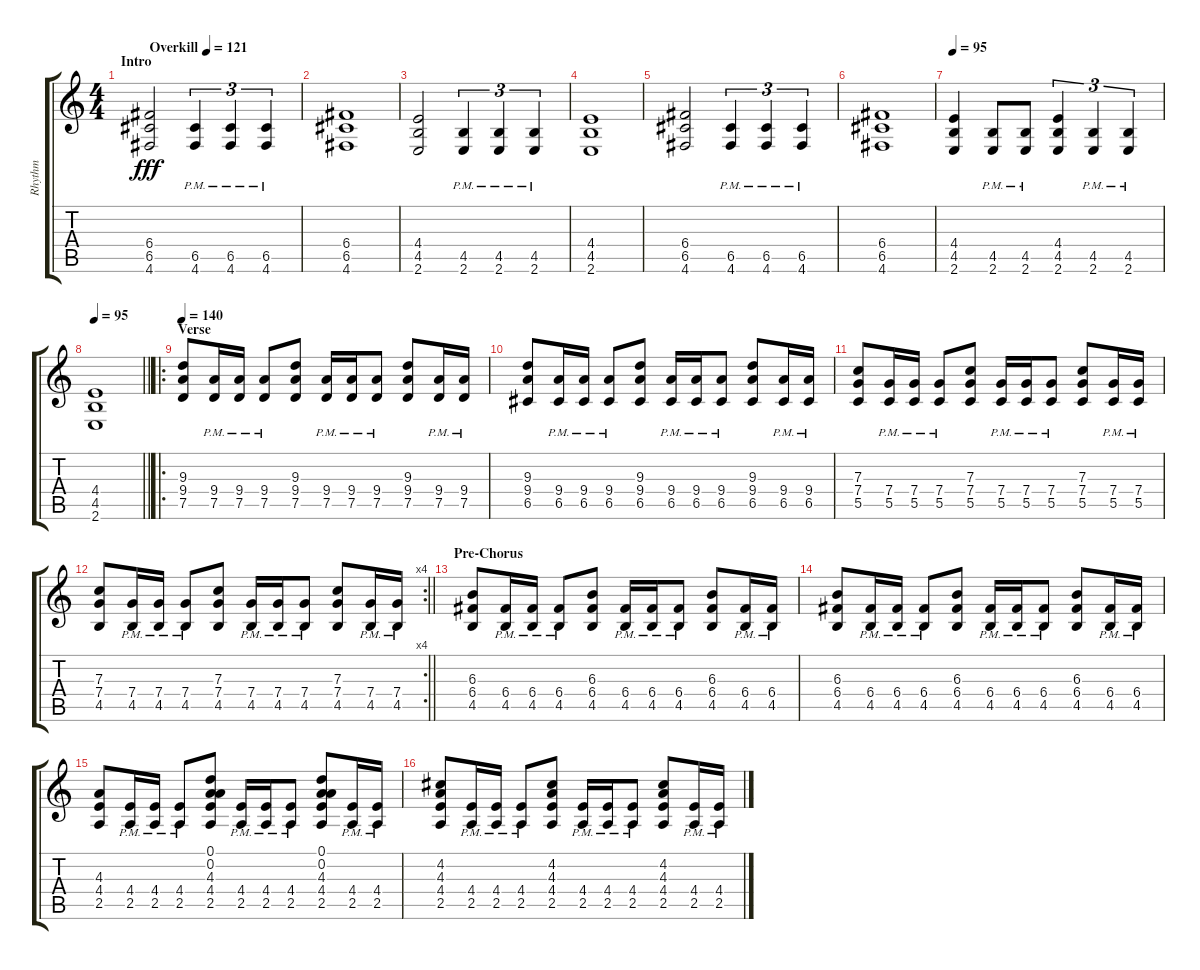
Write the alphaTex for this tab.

\track ("Rhythm" "Rhythm") {instrument overdrivenguitar}
\staff {score tabs}
\tuning (D4 A3 F3 C3 G2 D2) {hide}
\ts (4 4)
\section ("" "Intro")
\tempo (121 "Overkill")
\clef g2
\ks c
(6.4 6.5 4.6).2{dy fff instrument overdrivenguitar} (6.5{pm} 4.6{pm}).4{tu (3 2)} (6.5{pm} 4.6{pm}).4{tu (3 2)} (6.5{pm} 4.6{pm}).4{tu (3 2)} |
(6.4 6.5 4.6).1 |
(4.4 4.5 2.6).2 (4.5{pm} 2.6{pm}).4{tu (3 2)} (4.5{pm} 2.6{pm}).4{tu (3 2)} (4.5{pm} 2.6{pm}).4{tu (3 2)} |
(4.4 4.5 2.6).1 |
(6.4 6.5 4.6).2 (6.5{pm} 4.6{pm}).4{tu (3 2)} (6.5{pm} 4.6{pm}).4{tu (3 2)} (6.5{pm} 4.6{pm}).4{tu (3 2)} |
(6.4 6.5 4.6).1 |
\tempo 95
(4.4 4.5 2.6).4 (4.5{pm} 2.6{pm}).8 (4.5{pm} 2.6{pm}).8 (4.4 4.5 2.6).4{tu (3 2)} (4.5{pm} 2.6{pm}).4{tu (3 2)} (4.5{pm} 2.6{pm}).4{tu (3 2)} |
\tempo 95
\barLineRight lightlight
(4.4 4.5 2.6).1 |
\ro
\section ("" "Verse")
\tempo 140
(9.3 9.4 7.5).8 (9.4{pm} 7.5{pm}).16 (9.4{pm} 7.5{pm}).16 (9.4{pm} 7.5{pm}).8 (9.3 9.4 7.5).8 (9.4{pm} 7.5{pm}).16 (9.4{pm} 7.5{pm}).16 (9.4{pm} 7.5{pm}).8 (9.3 9.4 7.5).8 (9.4{pm} 7.5{pm}).16 (9.4{pm} 7.5{pm}).16 |
(9.3 9.4 6.5).8 (9.4{pm} 6.5{pm}).16 (9.4{pm} 6.5{pm}).16 (9.4{pm} 6.5{pm}).8 (9.3 9.4 6.5).8 (9.4{pm} 6.5{pm}).16 (9.4{pm} 6.5{pm}).16 (9.4{pm} 6.5{pm}).8 (9.3 9.4 6.5).8 (9.4{pm} 6.5{pm}).16 (9.4{pm} 6.5{pm}).16 |
(7.3 7.4 5.5).8 (7.4{pm} 5.5{pm}).16 (7.4{pm} 5.5{pm}).16 (7.4{pm} 5.5{pm}).8 (7.3 7.4 5.5).8 (7.4{pm} 5.5{pm}).16 (7.4{pm} 5.5{pm}).16 (7.4{pm} 5.5{pm}).8 (7.3 7.4 5.5).8 (7.4{pm} 5.5{pm}).16 (7.4{pm} 5.5{pm}).16 |
\rc 4
\barLineRight lightlight
(7.3 7.4 4.5).8 (7.4{pm} 4.5{pm}).16 (7.4{pm} 4.5{pm}).16 (7.4{pm} 4.5{pm}).8 (7.3 7.4 4.5).8 (7.4{pm} 4.5{pm}).16 (7.4{pm} 4.5{pm}).16 (7.4{pm} 4.5{pm}).8 (7.3 7.4 4.5).8 (7.4{pm} 4.5{pm}).16 (7.4{pm} 4.5{pm}).16 |
\section ("" "Pre-Chorus")
(6.3 6.4 4.5).8 (6.4{pm} 4.5{pm}).16 (6.4{pm} 4.5{pm}).16 (6.4{pm} 4.5{pm}).8 (6.3 6.4 4.5).8 (6.4{pm} 4.5{pm}).16 (6.4{pm} 4.5{pm}).16 (6.4{pm} 4.5{pm}).8 (6.3 6.4 4.5).8 (6.4{pm} 4.5{pm}).16 (6.4{pm} 4.5{pm}).16 |
(6.3 6.4 4.5).8 (6.4{pm} 4.5{pm}).16 (6.4{pm} 4.5{pm}).16 (6.4{pm} 4.5{pm}).8 (6.3 6.4 4.5).8 (6.4{pm} 4.5{pm}).16 (6.4{pm} 4.5{pm}).16 (6.4{pm} 4.5{pm}).8 (6.3 6.4 4.5).8 (6.4{pm} 4.5{pm}).16 (6.4{pm} 4.5{pm}).16 |
(4.3 4.4 2.5).8 (4.4{pm} 2.5{pm}).16 (4.4{pm} 2.5{pm}).16 (4.4{pm} 2.5{pm}).8 (0.1 0.2 4.3 4.4 2.5).8 (4.4{pm} 2.5{pm}).16 (4.4{pm} 2.5{pm}).16 (4.4{pm} 2.5{pm}).8 (0.1 0.2 4.3 4.4 2.5).8 (4.4{pm} 2.5{pm}).16 (4.4{pm} 2.5{pm}).16 |
(4.2 4.3 4.4 2.5).8 (4.4{pm} 2.5{pm}).16 (4.4{pm} 2.5{pm}).16 (4.4{pm} 2.5{pm}).8 (4.2 4.3 4.4 2.5).8 (4.4{pm} 2.5{pm}).16 (4.4{pm} 2.5{pm}).16 (4.4{pm} 2.5{pm}).8 (4.2 4.3 4.4 2.5).8 (4.4{pm} 2.5{pm}).16 (4.4{pm} 2.5{pm}).16
